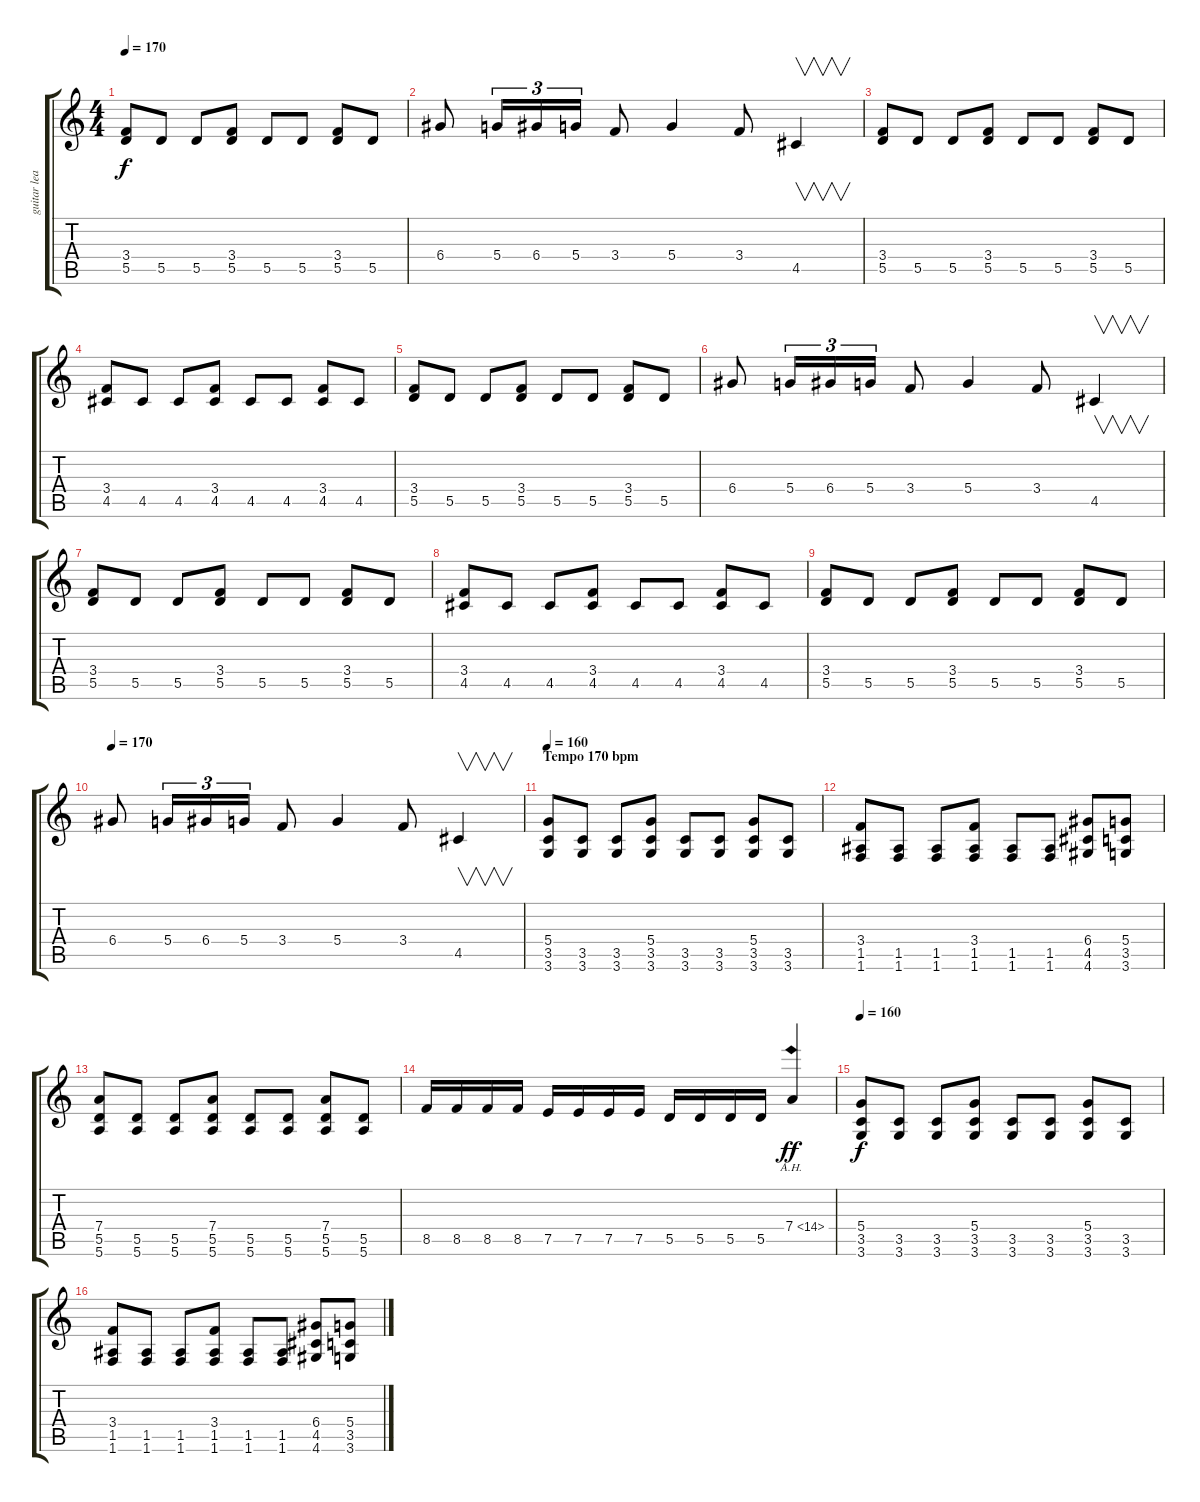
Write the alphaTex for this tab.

\track ("guitar lead" "guitar lea") {instrument distortionguitar}
\staff {score tabs}
\tuning (E4 B3 G3 D3 A2 E2) {hide}
\ts (4 4)
\tempo 170
\clef g2
\ks c
(3.4 5.5).8{dy f} 5.5.8 5.5.8 (3.4 5.5).8 5.5.8 5.5.8 (3.4 5.5).8 5.5.8 |
6.4.8 5.4.16{tu (3 2)} 6.4.16{tu (3 2)} 5.4.16{tu (3 2)} 3.4.8 5.4.4 3.4.8 4.5.4{v} |
(3.4 5.5).8 5.5.8 5.5.8 (3.4 5.5).8 5.5.8 5.5.8 (3.4 5.5).8 5.5.8 |
(3.4 4.5).8 4.5.8 4.5.8 (3.4 4.5).8 4.5.8 4.5.8 (3.4 4.5).8 4.5.8 |
(3.4 5.5).8 5.5.8 5.5.8 (3.4 5.5).8 5.5.8 5.5.8 (3.4 5.5).8 5.5.8 |
6.4.8 5.4.16{tu (3 2)} 6.4.16{tu (3 2)} 5.4.16{tu (3 2)} 3.4.8 5.4.4 3.4.8 4.5.4{v} |
(3.4 5.5).8 5.5.8 5.5.8 (3.4 5.5).8 5.5.8 5.5.8 (3.4 5.5).8 5.5.8 |
(3.4 4.5).8 4.5.8 4.5.8 (3.4 4.5).8 4.5.8 4.5.8 (3.4 4.5).8 4.5.8 |
(3.4 5.5).8 5.5.8 5.5.8 (3.4 5.5).8 5.5.8 5.5.8 (3.4 5.5).8 5.5.8 |
\tempo 170
6.4.8 5.4.16{tu (3 2)} 6.4.16{tu (3 2)} 5.4.16{tu (3 2)} 3.4.8 5.4.4 3.4.8 4.5.4{v} |
\section ("" "Tempo 170 bpm  ")
\tempo 160
(5.4 3.5 3.6).8 (3.5 3.6).8 (3.5 3.6).8 (5.4 3.5 3.6).8 (3.5 3.6).8 (3.5 3.6).8 (5.4 3.5 3.6).8 (3.5 3.6).8 |
(3.4 1.5 1.6).8 (1.5 1.6).8 (1.5 1.6).8 (3.4 1.5 1.6).8 (1.5 1.6).8 (1.5 1.6).8 (6.4 4.5 4.6).8 (5.4 3.5 3.6).8 |
(7.4 5.5 5.6).8 (5.5 5.6).8 (5.5 5.6).8 (7.4 5.5 5.6).8 (5.5 5.6).8 (5.5 5.6).8 (7.4 5.5 5.6).8 (5.5 5.6).8 |
8.5.16 8.5.16 8.5.16 8.5.16 7.5.16 7.5.16 7.5.16 7.5.16 5.5.16 5.5.16 5.5.16 5.5.16 7.4{ah 7}.4{dy ff} |
\tempo 160
(5.4 3.5 3.6).8{dy f} (3.5 3.6).8 (3.5 3.6).8 (5.4 3.5 3.6).8 (3.5 3.6).8 (3.5 3.6).8 (5.4 3.5 3.6).8 (3.5 3.6).8 |
(3.4 1.5 1.6).8 (1.5 1.6).8 (1.5 1.6).8 (3.4 1.5 1.6).8 (1.5 1.6).8 (1.5 1.6).8 (6.4 4.5 4.6).8 (5.4 3.5 3.6).8
